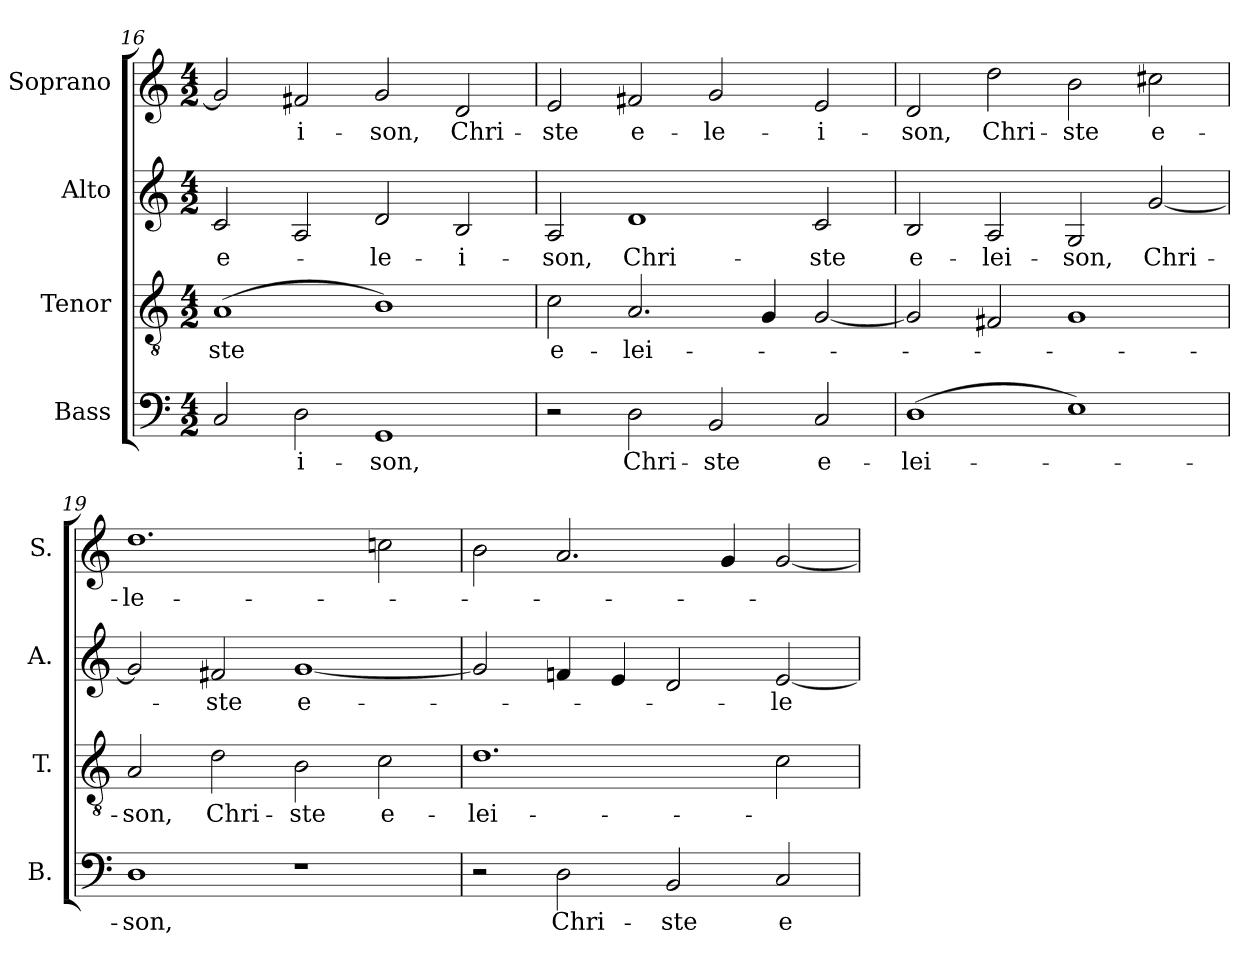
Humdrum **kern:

**kern	**text	**kern	**text	**kern	**text	**kern	**text
*part4	*part4	*part3	*part3	*part2	*part2	*part1	*part1
*staff4	*staff4	*staff3	*staff3	*staff2	*staff2	*staff1	*staff1
*I"Bass	*	*I"Tenor	*	*I"Alto	*	*I"Soprano	*
*I'B.	*	*I'T.	*	*I'A.	*	*I'S.	*
*clefF4	*	*clefGv2	*	*clefG2	*	*clefG2	*
*	*	*ITrd7c12	*	*	*	*	*
*k[]	*	*k[]	*	*k[]	*	*k[]	*
*C:	*	*C:	*	*C:	*	*C:	*
*M4/2	*	*M4/2	*	*M4/2	*	*M4/2	*
=16	=16	=16	=16	=16	=16	=16	=16
!	!	!	!LO:LY:b:color=#000000	!	!	!	!
!	!	!	!	!	!LO:LY:b:color=#000000	!	!
2Ci/	.	(1AAi	-ste	2ci/	e-	2gi/]	.
!	!LO:LY:b:color=#000000	!	!	!	!	!	!
!	!	!	!	!	!	!	!LO:LY:b:color=#000000
2Di\	-i-	.	.	2Ai/	.	2f#Xi/	-i-
!	!LO:LY:b:color=#000000	!	!	!	!	!	!
!	!	!	!	!	!LO:LY:b:color=#000000	!	!
!	!	!	!	!	!	!	!LO:LY:b:color=#000000
1GGi	-son,	1BBi)	.	2di/	-le-	2gi/	-son,
!	!	!	!	!	!LO:LY:b:color=#000000	!	!
!	!	!	!	!	!	!	!LO:LY:b:color=#000000
.	.	.	.	2Bi/	-i-	2di/	Chri-
=17	=17	=17	=17	=17	=17	=17	=17
!	!	!	!LO:LY:b:color=#000000	!	!	!	!
!	!	!	!	!	!LO:LY:b:color=#000000	!	!
!	!	!	!	!	!	!	!LO:LY:b:color=#000000
2r	.	2Ci\	e-	2Ai/	-son,	2ei/	-ste
!	!LO:LY:b:color=#000000	!	!	!	!	!	!
!	!	!	!LO:LY:b:color=#000000	!	!	!	!
!	!	!	!	!	!LO:LY:b:color=#000000	!	!
!	!	!	!	!	!	!	!LO:LY:b:color=#000000
2Di\	Chri-	2.AAi/	-lei-	1di	Chri-	2f#Xi/	e-
!	!LO:LY:b:color=#000000	!	!	!	!	!	!
!	!	!	!	!	!	!	!LO:LY:b:color=#000000
2BBi/	-ste	.	.	.	.	2gi/	-le-
.	.	4GGi/	.	.	.	.	.
!	!LO:LY:b:color=#000000	!	!	!	!	!	!
!	!	!	!	!	!LO:LY:b:color=#000000	!	!
!	!	!	!	!	!	!	!LO:LY:b:color=#000000
2Ci/	e-	[2GGi/	.	2ci/	-ste	2ei/	-i-
!!LO:PB:g=z
=18	=18	=18	=18	=18	=18	=18	=18
!	!LO:LY:b:color=#000000	!	!	!	!	!	!
!	!	!	!	!	!LO:LY:b:color=#000000	!	!
!	!	!	!	!	!	!	!LO:LY:b:color=#000000
(1Di	-lei-	2GGi/]	.	2Bi/	e-	2di/	-son,
!	!	!	!	!	!LO:LY:b:color=#000000	!	!
!	!	!	!	!	!	!	!LO:LY:b:color=#000000
.	.	2FF#Xi/	.	2Ai/	-lei-	2ddi\	Chri-
!	!	!	!	!	!LO:LY:b:color=#000000	!	!
!	!	!	!	!	!	!	!LO:LY:b:color=#000000
1Ei)	.	1GGi	.	2Gi/	-son,	2bi\	-ste
!	!	!	!	!	!LO:LY:b:color=#000000	!	!
!	!	!	!	!	!	!	!LO:LY:b:color=#000000
.	.	.	.	[2gi/	Chri-	2cc#Xi\	e-
=19	=19	=19	=19	=19	=19	=19	=19
!	!LO:LY:b:color=#000000	!	!	!	!	!	!
!	!	!	!LO:LY:b:color=#000000	!	!	!	!
!	!	!	!	!	!	!	!LO:LY:b:color=#000000
1Di	-son,	2AAi/	-son,	2gi/]	.	1.ddi	-le-
!	!	!	!LO:LY:b:color=#000000	!	!	!	!
!	!	!	!	!	!LO:LY:b:color=#000000	!	!
.	.	2Di\	Chri-	2f#Xi/	-ste	.	.
!	!	!	!LO:LY:b:color=#000000	!	!	!	!
!	!	!	!	!	!LO:LY:b:color=#000000	!	!
1r	.	2BBi\	-ste	[1gi	e-	.	.
!	!	!	!LO:LY:b:color=#000000	!	!	!	!
.	.	2Ci\	e-	.	.	2ccni\	.
=20	=20	=20	=20	=20	=20	=20	=20
!	!	!	!LO:LY:b:color=#000000	!	!	!	!
2r	.	1.Di	-lei-	2gi/]	.	2bi\	.
!	!LO:LY:b:color=#000000	!	!	!	!	!	!
2Di\	Chri-	.	.	4fni/	.	2.ai/	.
.	.	.	.	4ei/	.	.	.
!	!LO:LY:b:color=#000000	!	!	!	!	!	!
2BBi/	-ste	.	.	2di/	.	.	.
.	.	.	.	.	.	4gi/	.
!	!LO:LY:b:color=#000000	!	!	!	!	!	!
!	!	!	!	!	!LO:LY:b:color=#000000	!	!
2Ci/	e-	2Ci\	.	[2ei/	-le-	[2gi/	.
=	=	=	=	=	=	=	=
*-	*-	*-	*-	*-	*-	*-	*-
